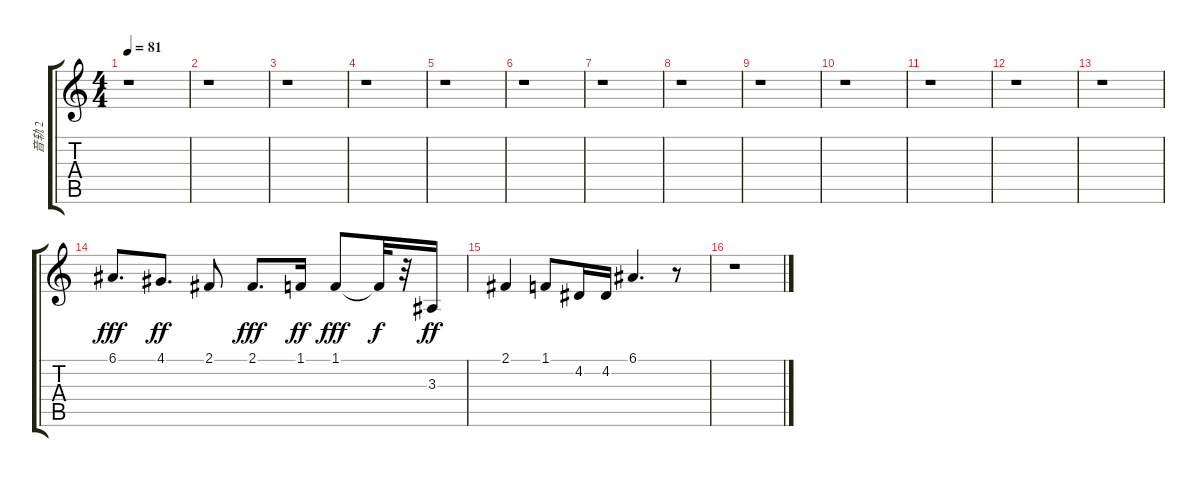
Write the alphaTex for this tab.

\track ("音轨 2" "音轨 2") {instrument voiceoohs}
\staff {score tabs}
\tuning (E4 B3 G3 D3 A2 E2) {hide}
\ts (4 4)
\tempo 81
\clef g2
\ks c
r.1{dy f} |
r.1 |
r.1 |
r.1 |
r.1 |
r.1 |
r.1 |
r.1 |
r.1 |
r.1 |
r.1 |
r.1 |
r.1 |
6.1.8{d dy fff} 4.1.8{d dy ff} 2.1.8 2.1.8{d dy fff} 1.1.16{dy ff} 1.1.8{dy fff} 1.1{t}.32{dy f} r.32 3.3.16{dy ff} |
2.1.4 1.1.8 4.2.16 4.2.16 6.1.4{d} r.8 |
r.1
